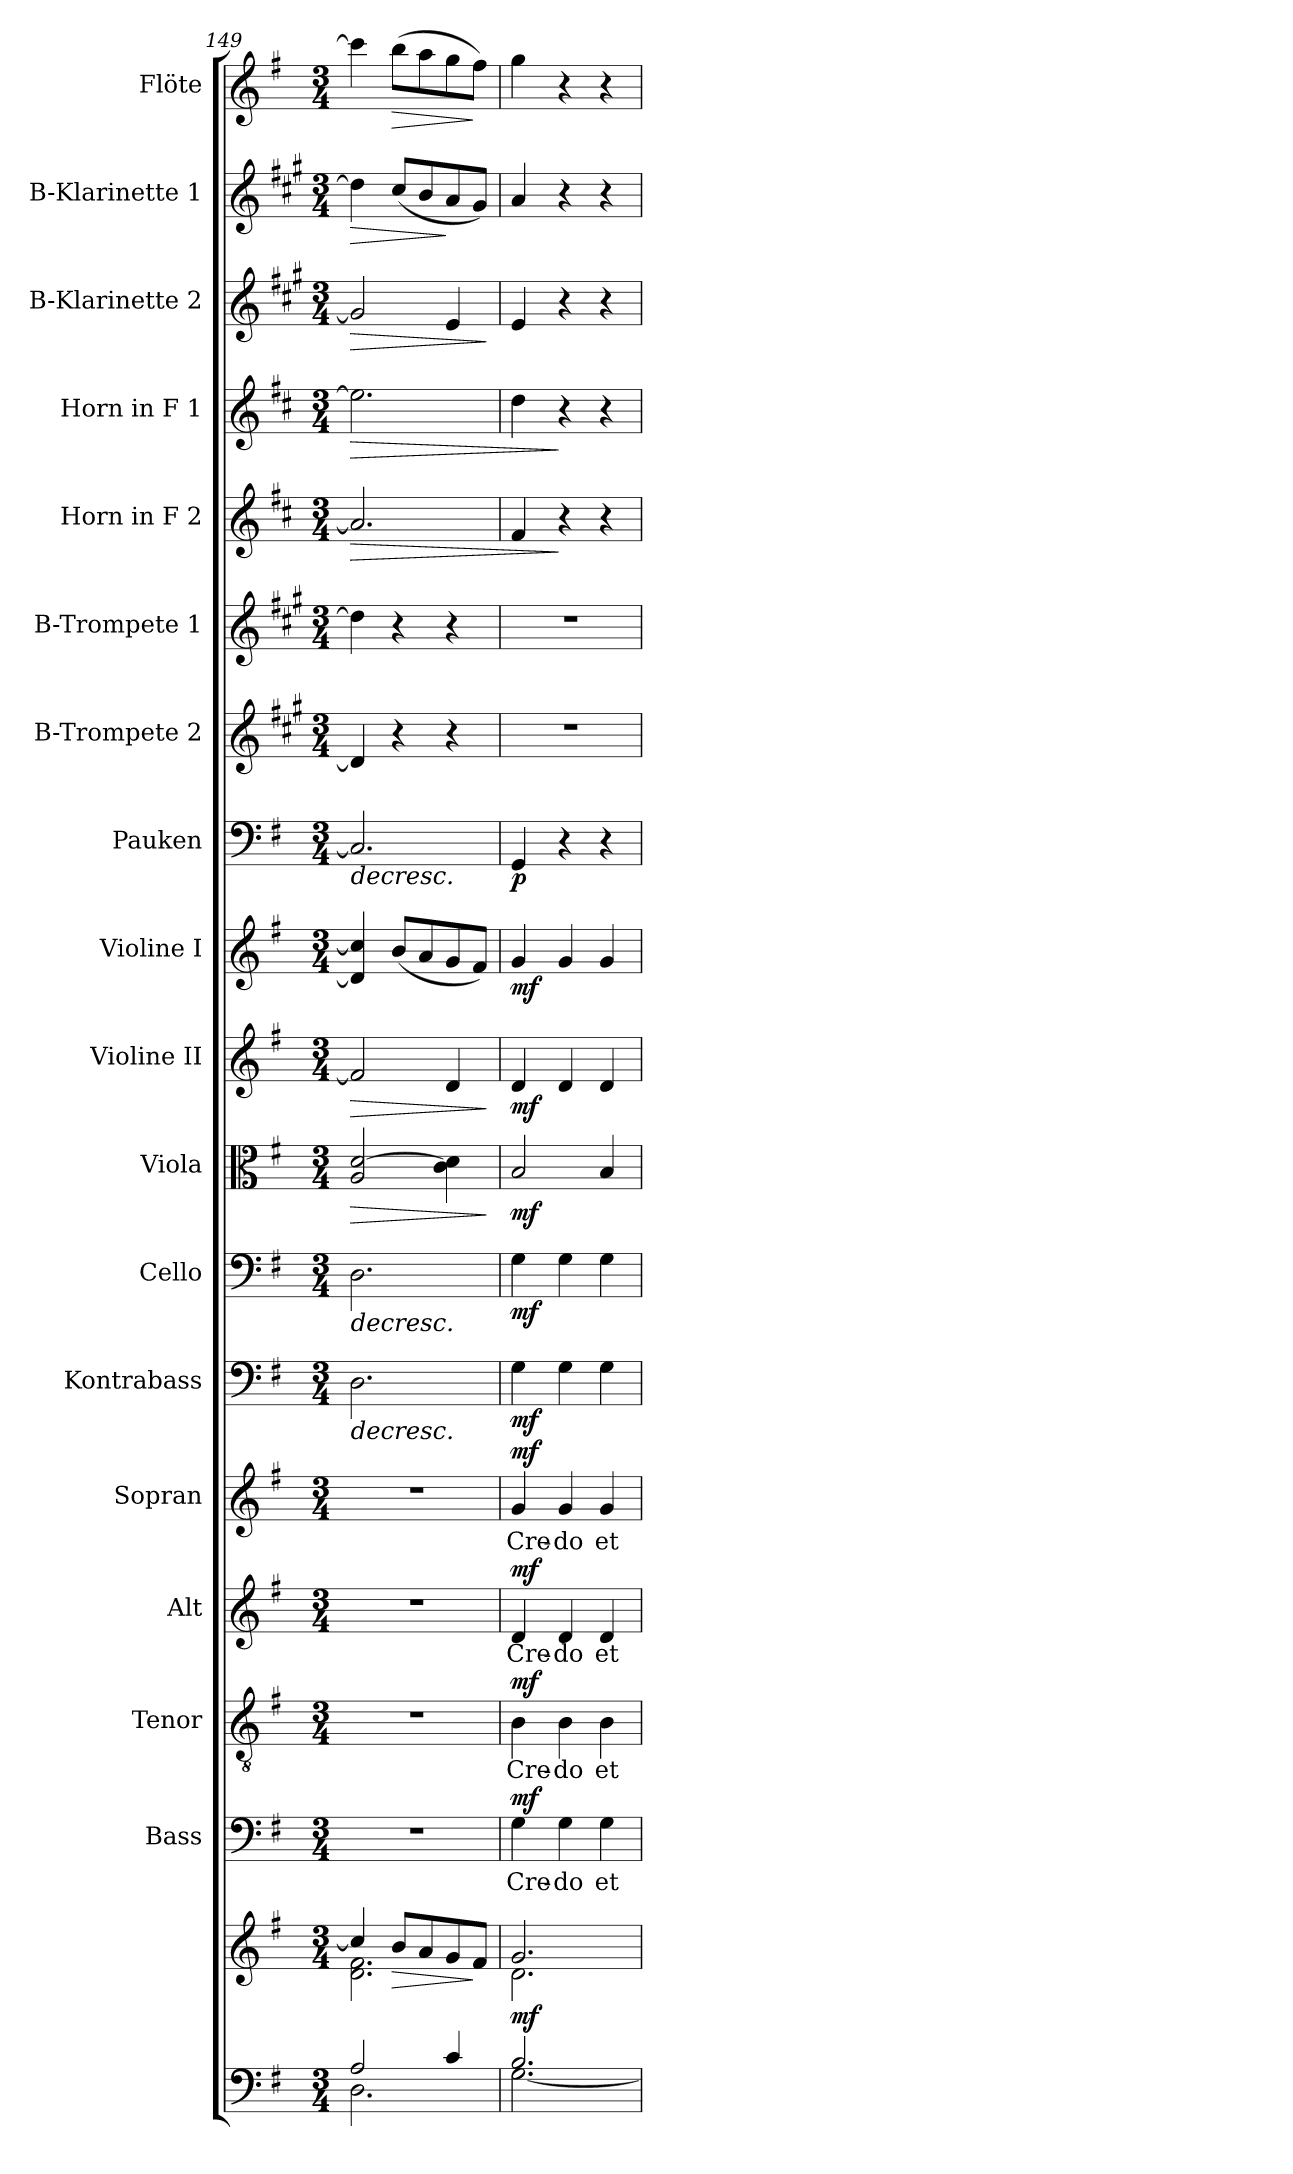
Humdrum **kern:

**kern	**kern	**dynam	**kern	**text	**dynam	**kern	**text	**dynam	**kern	**text	**dynam	**kern	**text	**dynam	**kern	**dynam	**kern	**dynam	**kern	**dynam	**kern	**dynam	**kern	**dynam	**kern	**dynam	**kern	**kern	**kern	**dynam	**kern	**dynam	**kern	**dynam	**kern	**dynam	**kern	**dynam
*part18	*part18	*part18	*part17	*part17	*part17	*part16	*part16	*part16	*part15	*part15	*part15	*part14	*part14	*part14	*part13	*part13	*part12	*part12	*part11	*part11	*part10	*part10	*part9	*part9	*part8	*part8	*part7	*part6	*part5	*part5	*part4	*part4	*part3	*part3	*part2	*part2	*part1	*part1
*staff19	*staff18	*staff18/19	*staff17	*staff17	*staff17	*staff16	*staff16	*staff16	*staff15	*staff15	*staff15	*staff14	*staff14	*staff14	*staff13	*staff13	*staff12	*staff12	*staff11	*staff11	*staff10	*staff10	*staff9	*staff9	*staff8	*staff8	*staff7	*staff6	*staff5	*staff5	*staff4	*staff4	*staff3	*staff3	*staff2	*staff2	*staff1	*staff1
*	*	*	*I"Bass	*	*	*I"Tenor	*	*	*I"Alt	*	*	*I"Sopran	*	*	*I"Kontrabass	*	*I"Cello	*	*I"Viola	*	*I"Violine II	*	*I"Violine I	*	*I"Pauken	*	*I"B-Trompete 2	*I"B-Trompete 1	*I"Horn in F 2	*	*I"Horn in F 1	*	*I"B-Klarinette 2	*	*I"B-Klarinette 1	*	*I"Flöte	*
*	*	*	*I'B.	*	*	*I'T.	*	*	*I'A.	*	*	*I'S.	*	*	*I'Kb.	*	*	*	*I'Vla.	*	*I'Vl. II	*	*I'Vl. I	*	*I'Pk.	*	*I'Trp. 2	*I'Trp. 1	*	*	*	*	*I'Kl. 2	*	*I'Kl. 1	*	*I'Fl.	*
*clefF4	*clefG2	*	*clefF4	*	*	*clefGv2	*	*	*clefG2	*	*	*clefG2	*	*	*clefF4	*	*clefF4	*	*clefC3	*	*clefG2	*	*clefG2	*	*clefF4	*	*clefG2	*clefG2	*clefG2	*	*clefG2	*	*clefG2	*	*clefG2	*	*clefG2	*
*	*	*	*	*	*	*	*	*	*	*	*	*	*	*	*ITrd7c12	*	*	*	*	*	*	*	*	*	*	*	*ITrd1c2	*ITrd1c2	*ITrd4c7	*	*ITrd4c7	*	*ITrd1c2	*	*ITrd1c2	*	*	*
*k[f#]	*k[f#]	*	*k[f#]	*	*	*k[f#]	*	*	*k[f#]	*	*	*k[f#]	*	*	*k[f#]	*	*k[f#]	*	*k[f#]	*	*k[f#]	*	*k[f#]	*	*k[f#]	*	*k[f#]	*k[f#]	*k[f#]	*	*k[f#]	*	*k[f#]	*	*k[f#]	*	*k[f#]	*
*G:	*G:	*	*G:	*	*	*G:	*	*	*G:	*	*	*G:	*	*	*G:	*	*G:	*	*G:	*	*G:	*	*G:	*	*G:	*	*G:	*G:	*G:	*	*G:	*	*G:	*	*G:	*	*G:	*
*M3/4	*M3/4	*	*M3/4	*	*	*M3/4	*	*	*M3/4	*	*	*M3/4	*	*	*M3/4	*	*M3/4	*	*M3/4	*	*M3/4	*	*M3/4	*	*M3/4	*	*M3/4	*M3/4	*M3/4	*	*M3/4	*	*M3/4	*	*M3/4	*	*M3/4	*
=149	=149	=149	=149	=149	=149	=149	=149	=149	=149	=149	=149	=149	=149	=149	=149	=149	=149	=149	=149	=149	=149	=149	=149	=149	=149	=149	=149	=149	=149	=149	=149	=149	=149	=149	=149	=149	=149	=149
*^	*^	*	*	*	*	*	*	*	*	*	*	*	*	*	*	*	*	*	*	*	*	*	*	*	*	*	*	*	*	*	*	*	*	*	*	*	*	*
!	!	!	!	!	!	!	!	!	!	!	!	!	!	!	!	!	!	!LO:HP:b	!	!LO:HP:b	!	!LO:HP:b	!	!LO:HP:b	!	!	!	!LO:HP:b	!	!	!	!LO:HP:b	!	!LO:HP:b	!	!LO:HP:b	!	!LO:HP:b	!	!
2A/	2.D\	4cc/]	2.d\ 2.f#\	.	2.r	.	.	2.r	.	.	2.r	.	.	2.r	.	.	2.DD\	>	2.D\	>	2A/ [2d/	>	2f#/]	>	4d/] 4cc/]	.	2.C/]	>	4c/]	4cc\]	2.d/]	>	2.a\]	>	2f#/]	>	4cc\]	>	4ccc\]	.
!	!	!	!	!LO:HP:b	!	!	!	!	!	!	!	!	!	!	!	!	!	!	!	!	!	!	!	!	!	!	!	!	!	!	!	!	!	!	!	!	!	!	!	!LO:HP:b
.	.	8b/L	.	>	.	.	.	.	.	.	.	.	.	.	.	.	.	.	.	.	.	.	.	.	(<8b/L	.	.	.	4r	4r	.	.	.	.	.	.	(<8b/L	.	(>8bb\L	>
.	.	8a/	.	.	.	.	.	.	.	.	.	.	.	.	.	.	.	.	.	.	.	.	.	.	8a/	.	.	.	.	.	.	.	.	.	.	.	8a/	.	8aa\	.
4c/	.	8g/	.	.	.	.	.	.	.	.	.	.	.	.	.	.	.	.	.	.	4c\ 4d\]	.	4d/	.	8g/	.	.	.	4r	4r	.	.	.	.	4d/	.	8g/	]	8gg\	.
.	.	8f#/J	.	]	.	.	.	.	.	.	.	.	.	.	.	.	.	.	.	.	.	.	.	.	8f#/J)	.	.	.	.	.	.	.	.	.	.	.	8f#/J)	.	8ff#\J)	]
*v	*v	*	*	*	*	*	*	*	*	*	*	*	*	*	*	*	*	*	*	*	*	*	*	*	*	*	*	*	*	*	*	*	*	*	*	*	*	*	*	*
*	*v	*v	*	*	*	*	*	*	*	*	*	*	*	*	*	*	*	*	*	*	*	*	*	*	*	*	*	*	*	*	*	*	*	*	*	*	*	*	*
.	.	.	.	.	.	.	.	.	.	.	.	.	.	.	.	.	.	.	.	]	.	]	.	.	.	.	.	.	.	.	.	.	.	]	.	.	.	.
=150	=150	=150	=150	=150	=150	=150	=150	=150	=150	=150	=150	=150	=150	=150	=150	=150	=150	=150	=150	=150	=150	=150	=150	=150	=150	=150	=150	=150	=150	=150	=150	=150	=150	=150	=150	=150	=150	=150
*^	*^	*	*	*	*	*	*	*	*	*	*	*	*	*	*	*	*	*	*	*	*	*	*	*	*	*	*	*	*	*	*	*	*	*	*	*	*	*
!	!	!	!	!LO:DY:b	!	!LO:LY:b	!LO:DY:a	!	!LO:LY:b	!LO:DY:a	!	!LO:LY:b	!LO:DY:a	!	!LO:LY:b	!LO:DY:a	!	!LO:DY:b	!	!LO:DY:b	!	!LO:DY:b	!	!LO:DY:b	!	!LO:DY:b	!	!LO:DY:b	!	!	!	!	!	!	!	!	!	!	!	!
2.B/	[<2.G\	2.g/	2.d\	mf	4G\	Cre-	mf	4B\	Cre-	mf	4d/	Cre-	mf	4g/	Cre-	mf	4GG\	mf	4G\	mf	2B/	mf	4d/	mf	4g/	mf	4GG/	p	2.r	2.r	4B/	.	4g\	.	4d/	.	4g/	.	4gg\	.
!	!	!	!	!	!	!LO:LY:b	!	!	!LO:LY:b	!	!	!LO:LY:b	!	!	!LO:LY:b	!	!	!	!	!	!	!	!	!	!	!	!	!	!	!	!	!	!	!	!	!	!	!	!	!
.	.	.	.	.	4G\	-do	.	4B\	-do	.	4d/	-do	.	4g/	-do	.	4GG\	]	4G\	]	.	.	4d/	.	4g/	.	4r	]	.	.	4r	]	4r	]	4r	.	4r	.	4r	.
!	!	!	!	!	!	!LO:LY:b	!	!	!LO:LY:b	!	!	!LO:LY:b	!	!	!LO:LY:b	!	!	!	!	!	!	!	!	!	!	!	!	!	!	!	!	!	!	!	!	!	!	!	!	!
.	.	.	.	.	4G\	et	.	4B\	et	.	4d/	et	.	4g/	et	.	4GG\	.	4G\	.	4B/	.	4d/	.	4g/	.	4r	.	.	.	4r	.	4r	.	4r	.	4r	.	4r	.
*v	*v	*	*	*	*	*	*	*	*	*	*	*	*	*	*	*	*	*	*	*	*	*	*	*	*	*	*	*	*	*	*	*	*	*	*	*	*	*	*	*
*	*v	*v	*	*	*	*	*	*	*	*	*	*	*	*	*	*	*	*	*	*	*	*	*	*	*	*	*	*	*	*	*	*	*	*	*	*	*	*	*
=	=	=	=	=	=	=	=	=	=	=	=	=	=	=	=	=	=	=	=	=	=	=	=	=	=	=	=	=	=	=	=	=	=	=	=	=	=	=
*-	*-	*-	*-	*-	*-	*-	*-	*-	*-	*-	*-	*-	*-	*-	*-	*-	*-	*-	*-	*-	*-	*-	*-	*-	*-	*-	*-	*-	*-	*-	*-	*-	*-	*-	*-	*-	*-	*-
